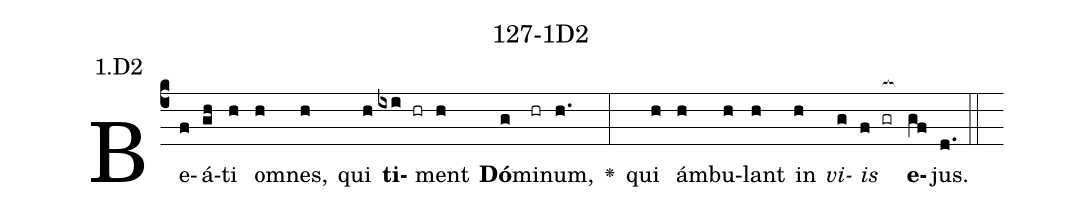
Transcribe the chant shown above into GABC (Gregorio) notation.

name: 127-1D2;
annotation: 1.D2;
%%
(c4)Be(f)á(gh)ti(h) om(h)nes,(h) qui(h) <b>ti</b>(ixi hr)ment(h) <b>Dó</b>(g)mi(hr)num,(h.) <v>\greheightstar</v>(:) qui(h) ám(h)bu(h)lant(h) in(h) <i>vi</i>(g)<i>is</i>(f gr[ocb:1{]) <b>e</b>(gf[ocb:0}])jus.(d.) (::)


%E(h) u(h) o(g) u(f) a(gf) e.(d.) (::)
